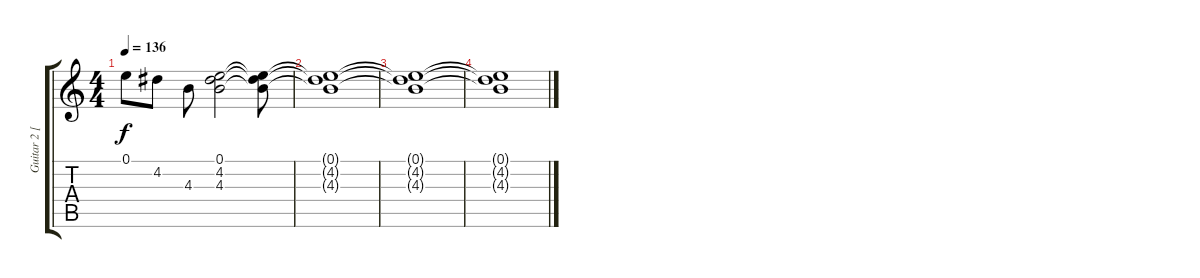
\track ("Guitar 2 [Lead]" "Guitar 2 [") {instrument distortionguitar}
\staff {score tabs}
\tuning (E4 B3 G3 D3 A2 E2) {hide}
\ts (4 4)
\tempo 136
\clef g2
\ks c
0.1.8{dy f} 4.2.8 4.3.8 (0.1 4.2 4.3).2 (0.1{t} 4.2{t} 4.3{t}).8 |
(0.1{t} 4.2{t} 4.3{t}).1 |
(0.1{t} 4.2{t} 4.3{t}).1 |
(0.1{t} 4.2{t} 4.3{t}).1
